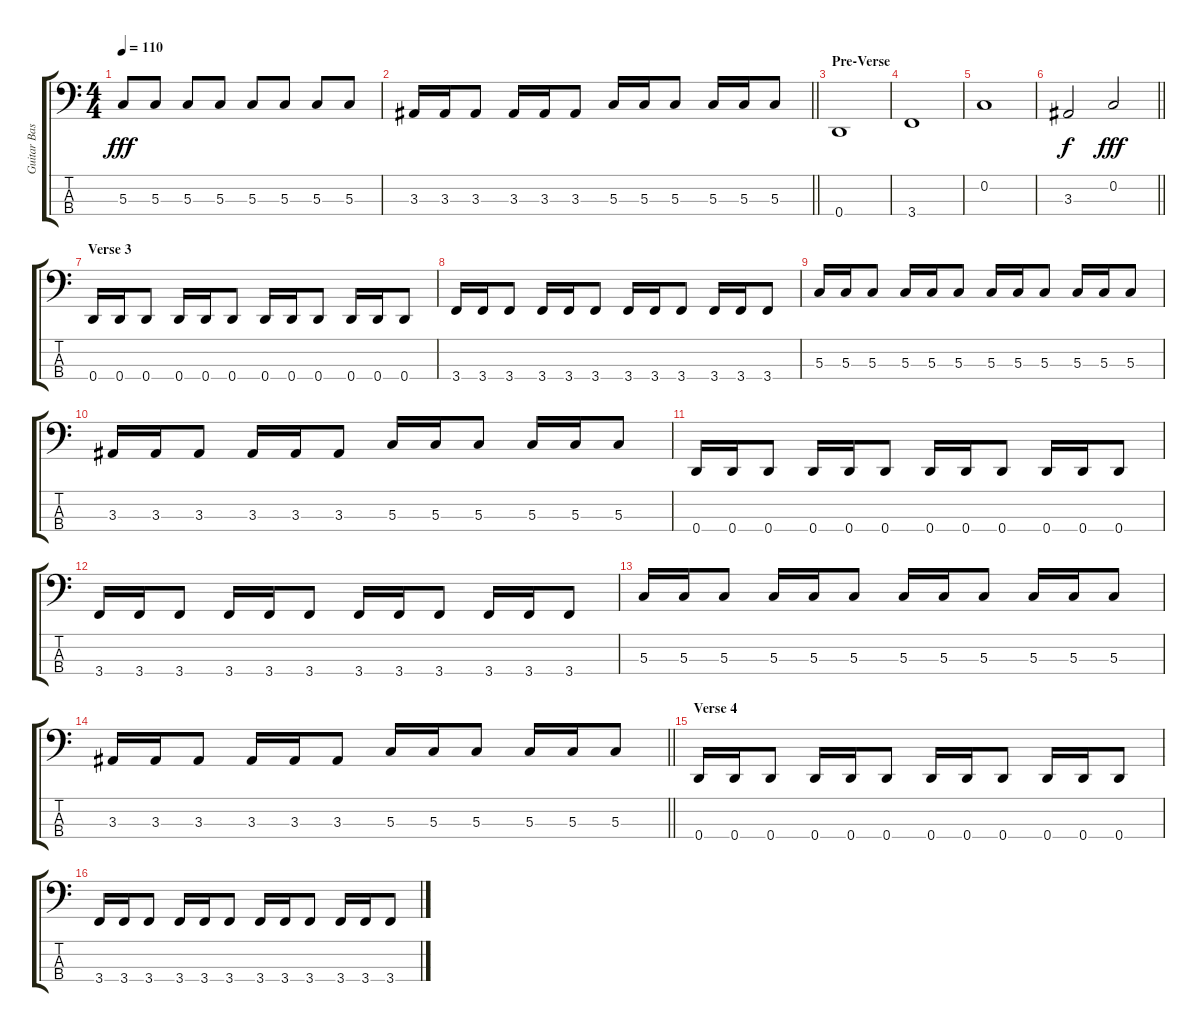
\track ("Guitar Bass" "Guitar Bas") {instrument electricbassfinger}
\staff {score tabs}
\tuning (F2 C2 G1 D1) {hide}
\ts (4 4)
\tempo 110
\clef f4
\ks c
5.3.8{dy fff} 5.3.8 5.3.8 5.3.8 5.3.8 5.3.8 5.3.8 5.3.8 |
\barLineRight lightlight
3.3.16 3.3.16 3.3.8 3.3.16 3.3.16 3.3.8 5.3.16 5.3.16 5.3.8 5.3.16 5.3.16 5.3.8 |
\section ("" "Pre-Verse")
0.4.1 |
3.4.1 |
0.2.1 |
\barLineRight lightlight
3.3.2{dy f} 0.2.2{dy fff} |
\section ("" "Verse 3")
0.4.16 0.4.16 0.4.8 0.4.16 0.4.16 0.4.8 0.4.16 0.4.16 0.4.8 0.4.16 0.4.16 0.4.8 |
3.4.16 3.4.16 3.4.8 3.4.16 3.4.16 3.4.8 3.4.16 3.4.16 3.4.8 3.4.16 3.4.16 3.4.8 |
5.3.16 5.3.16 5.3.8 5.3.16 5.3.16 5.3.8 5.3.16 5.3.16 5.3.8 5.3.16 5.3.16 5.3.8 |
3.3.16 3.3.16 3.3.8 3.3.16 3.3.16 3.3.8 5.3.16 5.3.16 5.3.8 5.3.16 5.3.16 5.3.8 |
0.4.16 0.4.16 0.4.8 0.4.16 0.4.16 0.4.8 0.4.16 0.4.16 0.4.8 0.4.16 0.4.16 0.4.8 |
3.4.16 3.4.16 3.4.8 3.4.16 3.4.16 3.4.8 3.4.16 3.4.16 3.4.8 3.4.16 3.4.16 3.4.8 |
5.3.16 5.3.16 5.3.8 5.3.16 5.3.16 5.3.8 5.3.16 5.3.16 5.3.8 5.3.16 5.3.16 5.3.8 |
\barLineRight lightlight
3.3.16 3.3.16 3.3.8 3.3.16 3.3.16 3.3.8 5.3.16 5.3.16 5.3.8 5.3.16 5.3.16 5.3.8 |
\section ("" "Verse 4")
0.4.16 0.4.16 0.4.8 0.4.16 0.4.16 0.4.8 0.4.16 0.4.16 0.4.8 0.4.16 0.4.16 0.4.8 |
3.4.16 3.4.16 3.4.8 3.4.16 3.4.16 3.4.8 3.4.16 3.4.16 3.4.8 3.4.16 3.4.16 3.4.8
